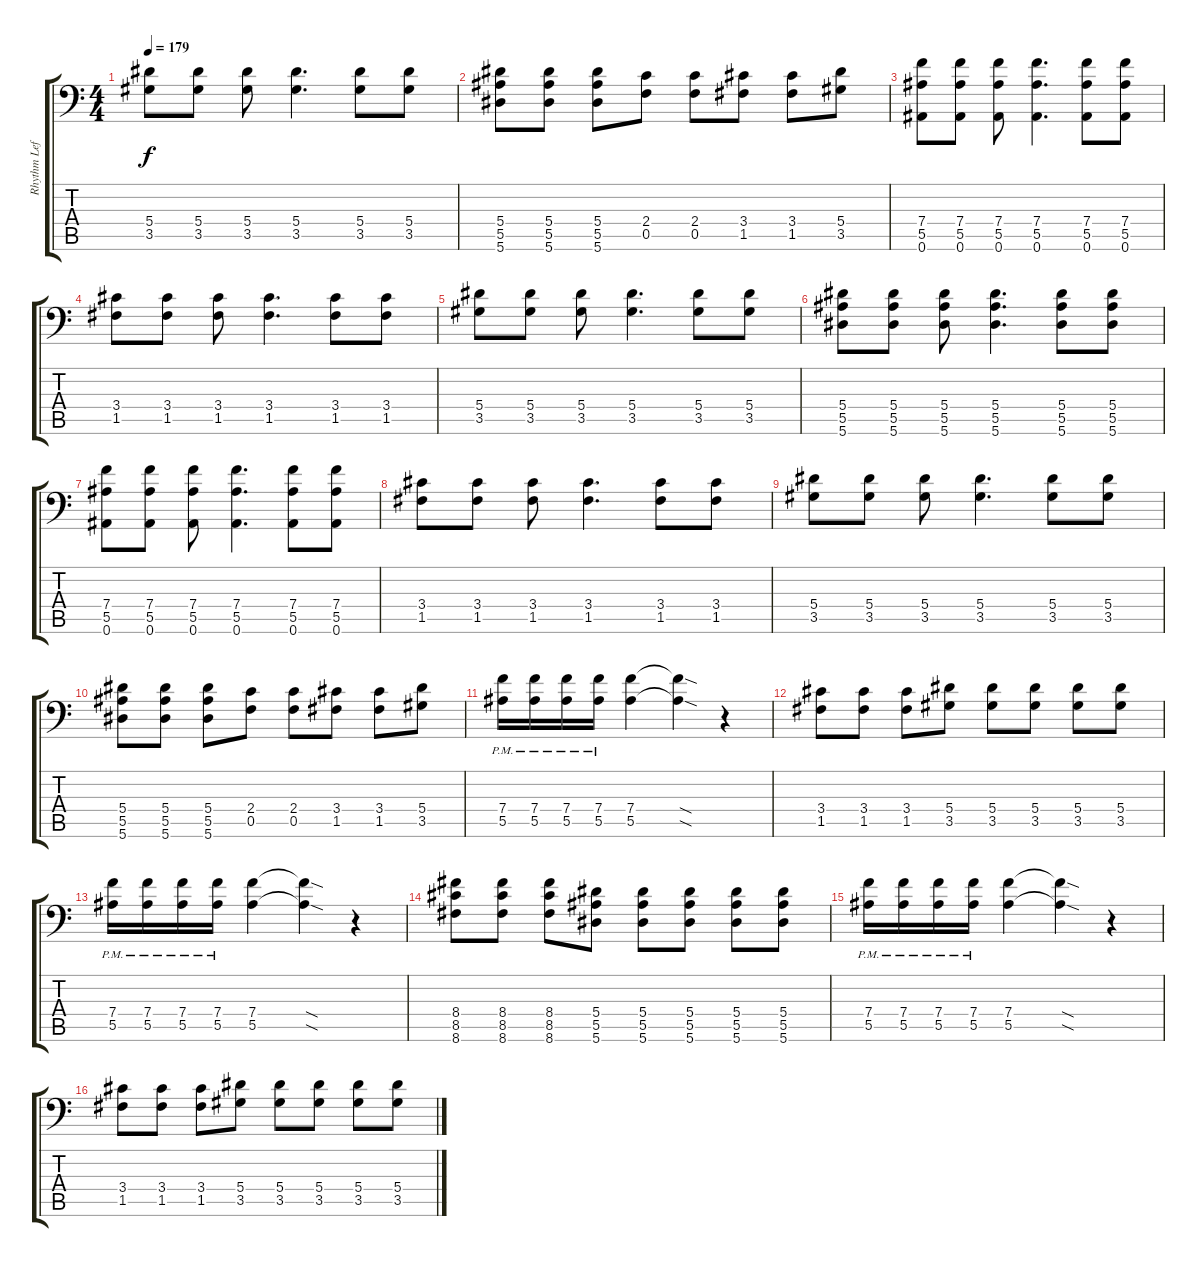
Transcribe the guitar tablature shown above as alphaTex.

\track ("Rhythm Left" "Rhythm Lef") {instrument distortionguitar}
\staff {score tabs}
\tuning (C4 G3 Eb3 Bb2 F2 Bb1) {hide}
\ts (4 4)
\tempo 179
\clef f4
\ks c
(5.4 3.5).8{dy f} (5.4 3.5).8 (5.4 3.5).8 (5.4 3.5).4{d} (5.4 3.5).8 (5.4 3.5).8 |
(5.4 5.5 5.6).8 (5.4 5.5 5.6).8 (5.4 5.5 5.6).8 (2.4 0.5).8 (2.4 0.5).8 (3.4 1.5).8 (3.4 1.5).8 (5.4 3.5).8 |
(7.4 5.5 0.6).8 (7.4 5.5 0.6).8 (7.4 5.5 0.6).8 (7.4 5.5 0.6).4{d} (7.4 5.5 0.6).8 (7.4 5.5 0.6).8 |
(3.4 1.5).8 (3.4 1.5).8 (3.4 1.5).8 (3.4 1.5).4{d} (3.4 1.5).8 (3.4 1.5).8 |
(5.4 3.5).8 (5.4 3.5).8 (5.4 3.5).8 (5.4 3.5).4{d} (5.4 3.5).8 (5.4 3.5).8 |
(5.4 5.5 5.6).8 (5.4 5.5 5.6).8 (5.4 5.5 5.6).8 (5.4 5.5 5.6).4{d} (5.4 5.5 5.6).8 (5.4 5.5 5.6).8 |
(7.4 5.5 0.6).8 (7.4 5.5 0.6).8 (7.4 5.5 0.6).8 (7.4 5.5 0.6).4{d} (7.4 5.5 0.6).8 (7.4 5.5 0.6).8 |
(3.4 1.5).8 (3.4 1.5).8 (3.4 1.5).8 (3.4 1.5).4{d} (3.4 1.5).8 (3.4 1.5).8 |
(5.4 3.5).8 (5.4 3.5).8 (5.4 3.5).8 (5.4 3.5).4{d} (5.4 3.5).8 (5.4 3.5).8 |
(5.4 5.5 5.6).8 (5.4 5.5 5.6).8 (5.4 5.5 5.6).8 (2.4 0.5).8 (2.4 0.5).8 (3.4 1.5).8 (3.4 1.5).8 (5.4 3.5).8 |
(7.4{pm} 5.5{pm}).16 (7.4{pm} 5.5{pm}).16 (7.4{pm} 5.5{pm}).16 (7.4{pm} 5.5{pm}).16 (7.4 5.5).4 (7.4{sod t} 5.5{sod t}).4 r.4 |
(3.4 1.5).8 (3.4 1.5).8 (3.4 1.5).8 (5.4 3.5).8 (5.4 3.5).8 (5.4 3.5).8 (5.4 3.5).8 (5.4 3.5).8 |
(7.4{pm} 5.5{pm}).16 (7.4{pm} 5.5{pm}).16 (7.4{pm} 5.5{pm}).16 (7.4{pm} 5.5{pm}).16 (7.4 5.5).4 (7.4{sod t} 5.5{sod t}).4 r.4 |
(8.4 8.5 8.6).8 (8.4 8.5 8.6).8 (8.4 8.5 8.6).8 (5.4 5.5 5.6).8 (5.4 5.5 5.6).8 (5.4 5.5 5.6).8 (5.4 5.5 5.6).8 (5.4 5.5 5.6).8 |
(7.4{pm} 5.5{pm}).16 (7.4{pm} 5.5{pm}).16 (7.4{pm} 5.5{pm}).16 (7.4{pm} 5.5{pm}).16 (7.4 5.5).4 (7.4{sod t} 5.5{sod t}).4 r.4 |
(3.4 1.5).8 (3.4 1.5).8 (3.4 1.5).8 (5.4 3.5).8 (5.4 3.5).8 (5.4 3.5).8 (5.4 3.5).8 (5.4 3.5).8
